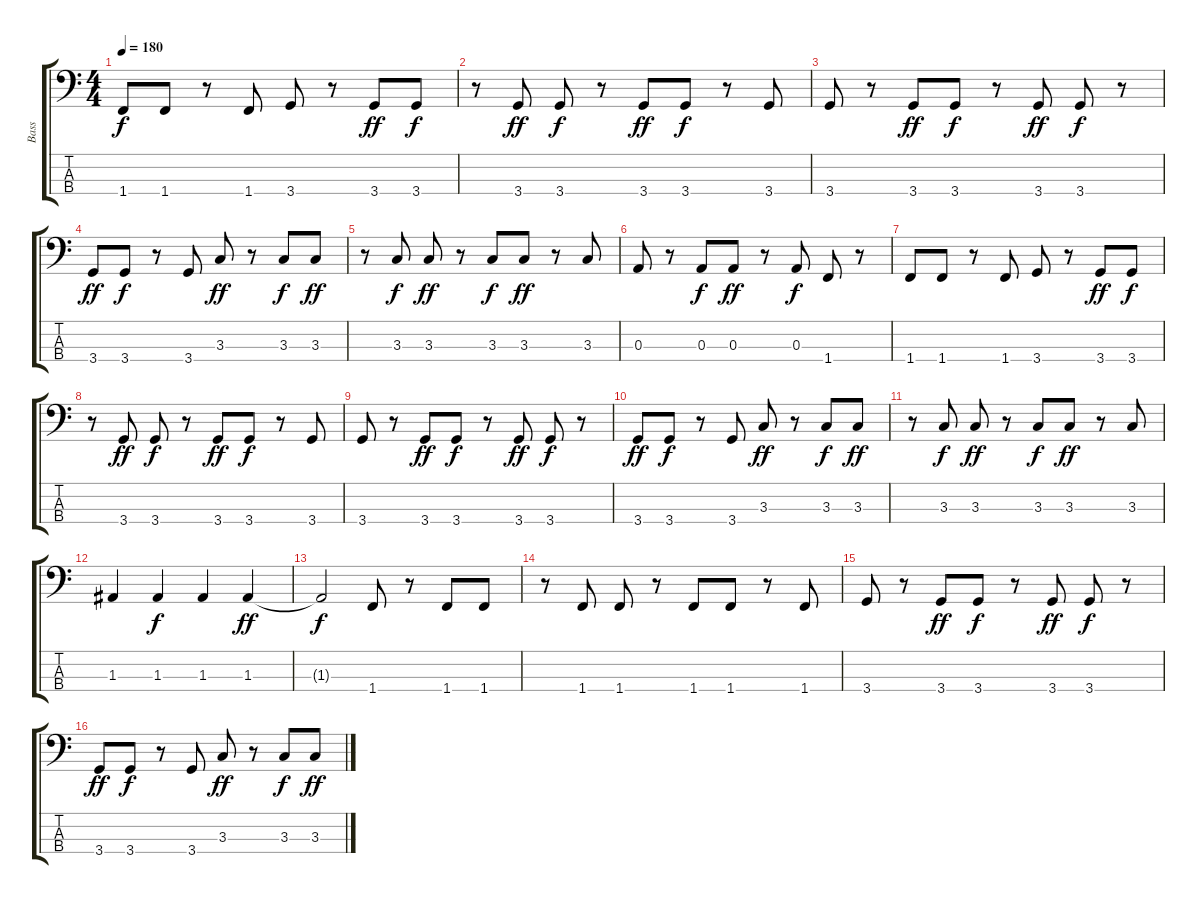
\track ("Bass" "Bass") {instrument electricbasspick}
\staff {score tabs}
\tuning (G2 D2 A1 E1) {hide}
\ts (4 4)
\tempo 180
\clef f4
\ks c
1.4.8{dy f} 1.4.8 r.8 1.4.8 3.4.8 r.8 3.4.8{dy ff} 3.4.8{dy f} |
r.8 3.4.8{dy ff} 3.4.8{dy f} r.8 3.4.8{dy ff} 3.4.8{dy f} r.8 3.4.8 |
3.4.8 r.8 3.4.8{dy ff} 3.4.8{dy f} r.8 3.4.8{dy ff} 3.4.8{dy f} r.8 |
3.4.8{dy ff} 3.4.8{dy f} r.8 3.4.8 3.3.8{dy ff} r.8 3.3.8{dy f} 3.3.8{dy ff} |
r.8 3.3.8{dy f} 3.3.8{dy ff} r.8 3.3.8{dy f} 3.3.8{dy ff} r.8 3.3.8 |
0.3.8 r.8 0.3.8{dy f} 0.3.8{dy ff} r.8 0.3.8{dy f} 1.4.8 r.8 |
1.4.8 1.4.8 r.8 1.4.8 3.4.8 r.8 3.4.8{dy ff} 3.4.8{dy f} |
r.8 3.4.8{dy ff} 3.4.8{dy f} r.8 3.4.8{dy ff} 3.4.8{dy f} r.8 3.4.8 |
3.4.8 r.8 3.4.8{dy ff} 3.4.8{dy f} r.8 3.4.8{dy ff} 3.4.8{dy f} r.8 |
3.4.8{dy ff} 3.4.8{dy f} r.8 3.4.8 3.3.8{dy ff} r.8 3.3.8{dy f} 3.3.8{dy ff} |
r.8 3.3.8{dy f} 3.3.8{dy ff} r.8 3.3.8{dy f} 3.3.8{dy ff} r.8 3.3.8 |
1.3.4 1.3.4{dy f} 1.3.4 1.3.4{dy ff} |
1.3{t}.2{dy f} 1.4.8 r.8 1.4.8 1.4.8 |
r.8 1.4.8 1.4.8 r.8 1.4.8 1.4.8 r.8 1.4.8 |
3.4.8 r.8 3.4.8{dy ff} 3.4.8{dy f} r.8 3.4.8{dy ff} 3.4.8{dy f} r.8 |
3.4.8{dy ff} 3.4.8{dy f} r.8 3.4.8 3.3.8{dy ff} r.8 3.3.8{dy f} 3.3.8{dy ff}
